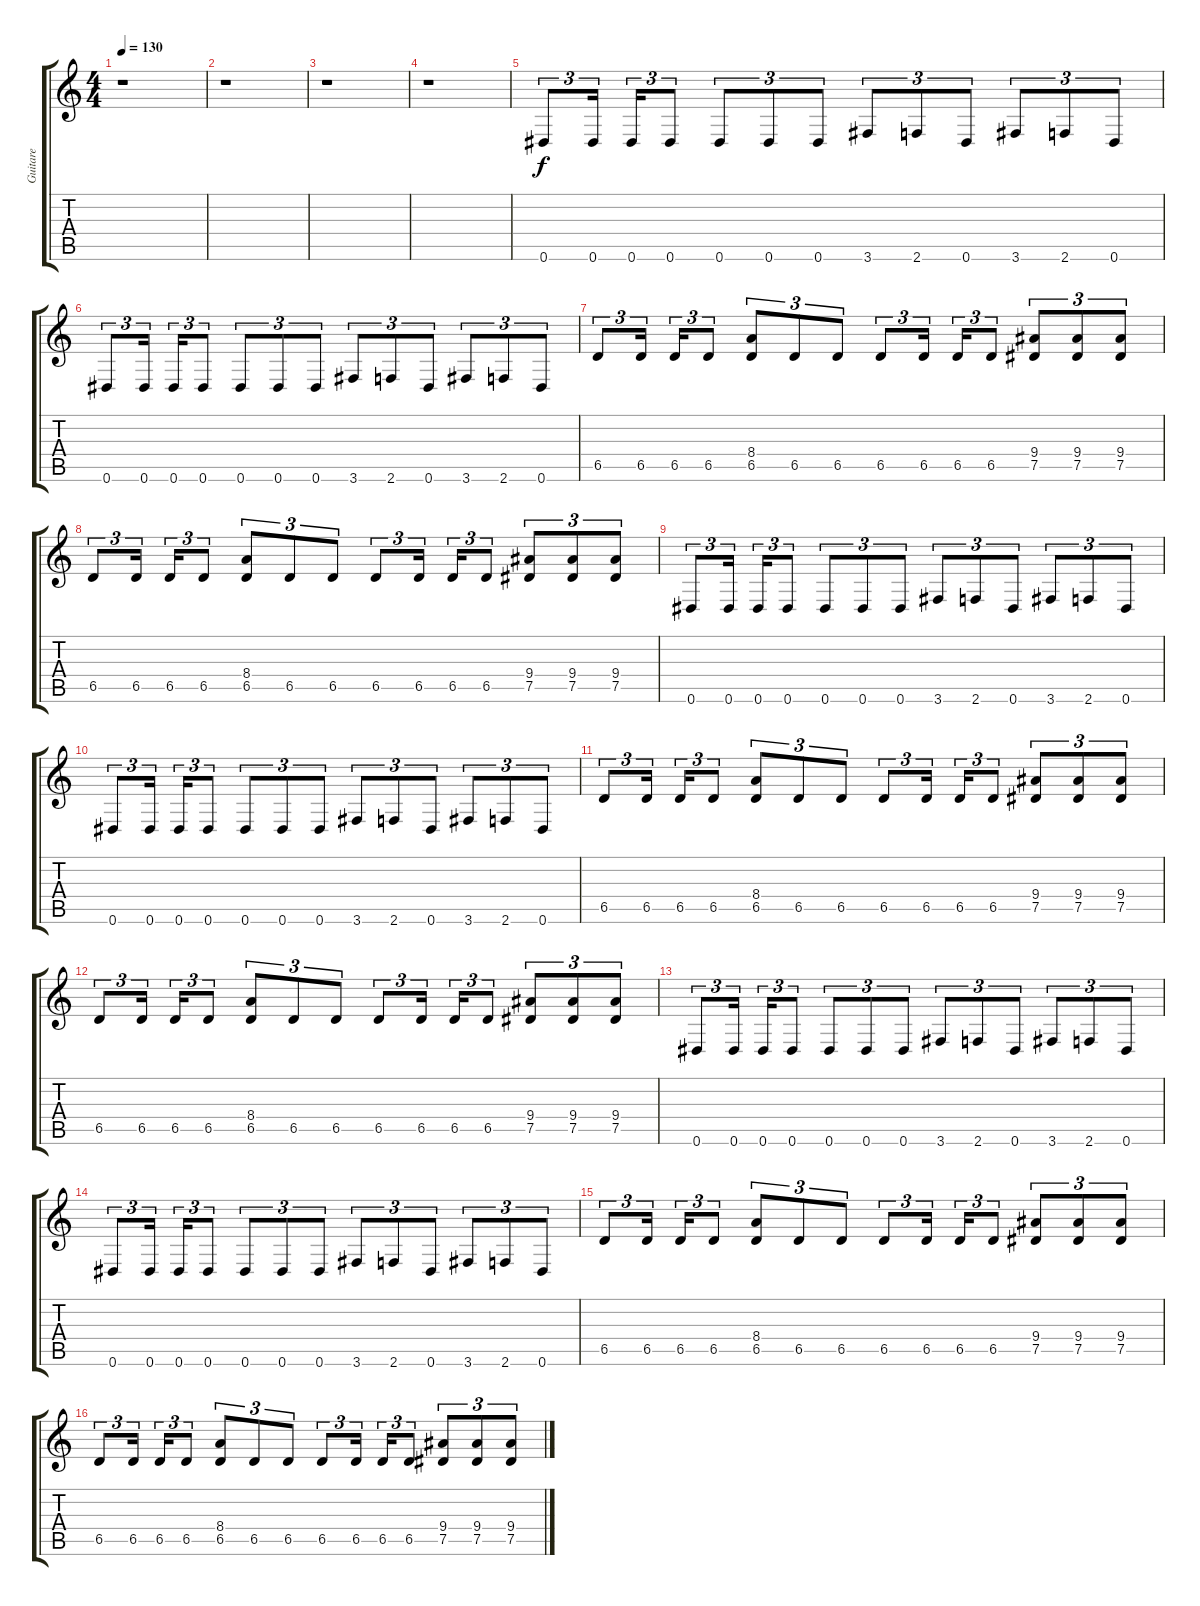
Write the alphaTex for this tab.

\track ("Guitare " "Guitare ") {instrument acousticguitarsteel}
\staff {score tabs}
\tuning (Eb4 Bb3 Gb3 Db3 Ab2 Eb2) {hide}
\ts (4 4)
\tempo 130
\clef g2
\ks c
r.1{dy f} |
r.1 |
r.1 |
r.1 |
0.6.8{tu (3 2) balance 0 instrument distortionguitar} 0.6.16{tu (3 2)} 0.6.16{tu (3 2)} 0.6.8{tu (3 2)} 0.6.8{tu (3 2)} 0.6.8{tu (3 2)} 0.6.8{tu (3 2)} 3.6.8{tu (3 2)} 2.6.8{tu (3 2)} 0.6.8{tu (3 2)} 3.6.8{tu (3 2)} 2.6.8{tu (3 2)} 0.6.8{tu (3 2)} |
0.6.8{tu (3 2)} 0.6.16{tu (3 2)} 0.6.16{tu (3 2)} 0.6.8{tu (3 2)} 0.6.8{tu (3 2)} 0.6.8{tu (3 2)} 0.6.8{tu (3 2)} 3.6.8{tu (3 2)} 2.6.8{tu (3 2)} 0.6.8{tu (3 2)} 3.6.8{tu (3 2)} 2.6.8{tu (3 2)} 0.6.8{tu (3 2)} |
6.5.8{tu (3 2)} 6.5.16{tu (3 2)} 6.5.16{tu (3 2)} 6.5.8{tu (3 2)} (8.4 6.5).8{tu (3 2)} 6.5.8{tu (3 2)} 6.5.8{tu (3 2)} 6.5.8{tu (3 2)} 6.5.16{tu (3 2)} 6.5.16{tu (3 2)} 6.5.8{tu (3 2)} (9.4 7.5).8{tu (3 2)} (9.4 7.5).8{tu (3 2)} (9.4 7.5).8{tu (3 2)} |
6.5.8{tu (3 2)} 6.5.16{tu (3 2)} 6.5.16{tu (3 2)} 6.5.8{tu (3 2)} (8.4 6.5).8{tu (3 2)} 6.5.8{tu (3 2)} 6.5.8{tu (3 2)} 6.5.8{tu (3 2)} 6.5.16{tu (3 2)} 6.5.16{tu (3 2)} 6.5.8{tu (3 2)} (9.4 7.5).8{tu (3 2)} (9.4 7.5).8{tu (3 2)} (9.4 7.5).8{tu (3 2)} |
0.6.8{tu (3 2) balance 0 instrument distortionguitar} 0.6.16{tu (3 2)} 0.6.16{tu (3 2)} 0.6.8{tu (3 2)} 0.6.8{tu (3 2)} 0.6.8{tu (3 2)} 0.6.8{tu (3 2)} 3.6.8{tu (3 2)} 2.6.8{tu (3 2)} 0.6.8{tu (3 2)} 3.6.8{tu (3 2)} 2.6.8{tu (3 2)} 0.6.8{tu (3 2)} |
0.6.8{tu (3 2)} 0.6.16{tu (3 2)} 0.6.16{tu (3 2)} 0.6.8{tu (3 2)} 0.6.8{tu (3 2)} 0.6.8{tu (3 2)} 0.6.8{tu (3 2)} 3.6.8{tu (3 2)} 2.6.8{tu (3 2)} 0.6.8{tu (3 2)} 3.6.8{tu (3 2)} 2.6.8{tu (3 2)} 0.6.8{tu (3 2)} |
6.5.8{tu (3 2)} 6.5.16{tu (3 2)} 6.5.16{tu (3 2)} 6.5.8{tu (3 2)} (8.4 6.5).8{tu (3 2)} 6.5.8{tu (3 2)} 6.5.8{tu (3 2)} 6.5.8{tu (3 2)} 6.5.16{tu (3 2)} 6.5.16{tu (3 2)} 6.5.8{tu (3 2)} (9.4 7.5).8{tu (3 2)} (9.4 7.5).8{tu (3 2)} (9.4 7.5).8{tu (3 2)} |
6.5.8{tu (3 2)} 6.5.16{tu (3 2)} 6.5.16{tu (3 2)} 6.5.8{tu (3 2)} (8.4 6.5).8{tu (3 2)} 6.5.8{tu (3 2)} 6.5.8{tu (3 2)} 6.5.8{tu (3 2)} 6.5.16{tu (3 2)} 6.5.16{tu (3 2)} 6.5.8{tu (3 2)} (9.4 7.5).8{tu (3 2)} (9.4 7.5).8{tu (3 2)} (9.4 7.5).8{tu (3 2)} |
0.6.8{tu (3 2) balance 0 instrument distortionguitar} 0.6.16{tu (3 2)} 0.6.16{tu (3 2)} 0.6.8{tu (3 2)} 0.6.8{tu (3 2)} 0.6.8{tu (3 2)} 0.6.8{tu (3 2)} 3.6.8{tu (3 2)} 2.6.8{tu (3 2)} 0.6.8{tu (3 2)} 3.6.8{tu (3 2)} 2.6.8{tu (3 2)} 0.6.8{tu (3 2)} |
0.6.8{tu (3 2)} 0.6.16{tu (3 2)} 0.6.16{tu (3 2)} 0.6.8{tu (3 2)} 0.6.8{tu (3 2)} 0.6.8{tu (3 2)} 0.6.8{tu (3 2)} 3.6.8{tu (3 2)} 2.6.8{tu (3 2)} 0.6.8{tu (3 2)} 3.6.8{tu (3 2)} 2.6.8{tu (3 2)} 0.6.8{tu (3 2)} |
6.5.8{tu (3 2)} 6.5.16{tu (3 2)} 6.5.16{tu (3 2)} 6.5.8{tu (3 2)} (8.4 6.5).8{tu (3 2)} 6.5.8{tu (3 2)} 6.5.8{tu (3 2)} 6.5.8{tu (3 2)} 6.5.16{tu (3 2)} 6.5.16{tu (3 2)} 6.5.8{tu (3 2)} (9.4 7.5).8{tu (3 2)} (9.4 7.5).8{tu (3 2)} (9.4 7.5).8{tu (3 2)} |
6.5.8{tu (3 2)} 6.5.16{tu (3 2)} 6.5.16{tu (3 2)} 6.5.8{tu (3 2)} (8.4 6.5).8{tu (3 2)} 6.5.8{tu (3 2)} 6.5.8{tu (3 2)} 6.5.8{tu (3 2)} 6.5.16{tu (3 2)} 6.5.16{tu (3 2)} 6.5.8{tu (3 2)} (9.4 7.5).8{tu (3 2)} (9.4 7.5).8{tu (3 2)} (9.4 7.5).8{tu (3 2)}
